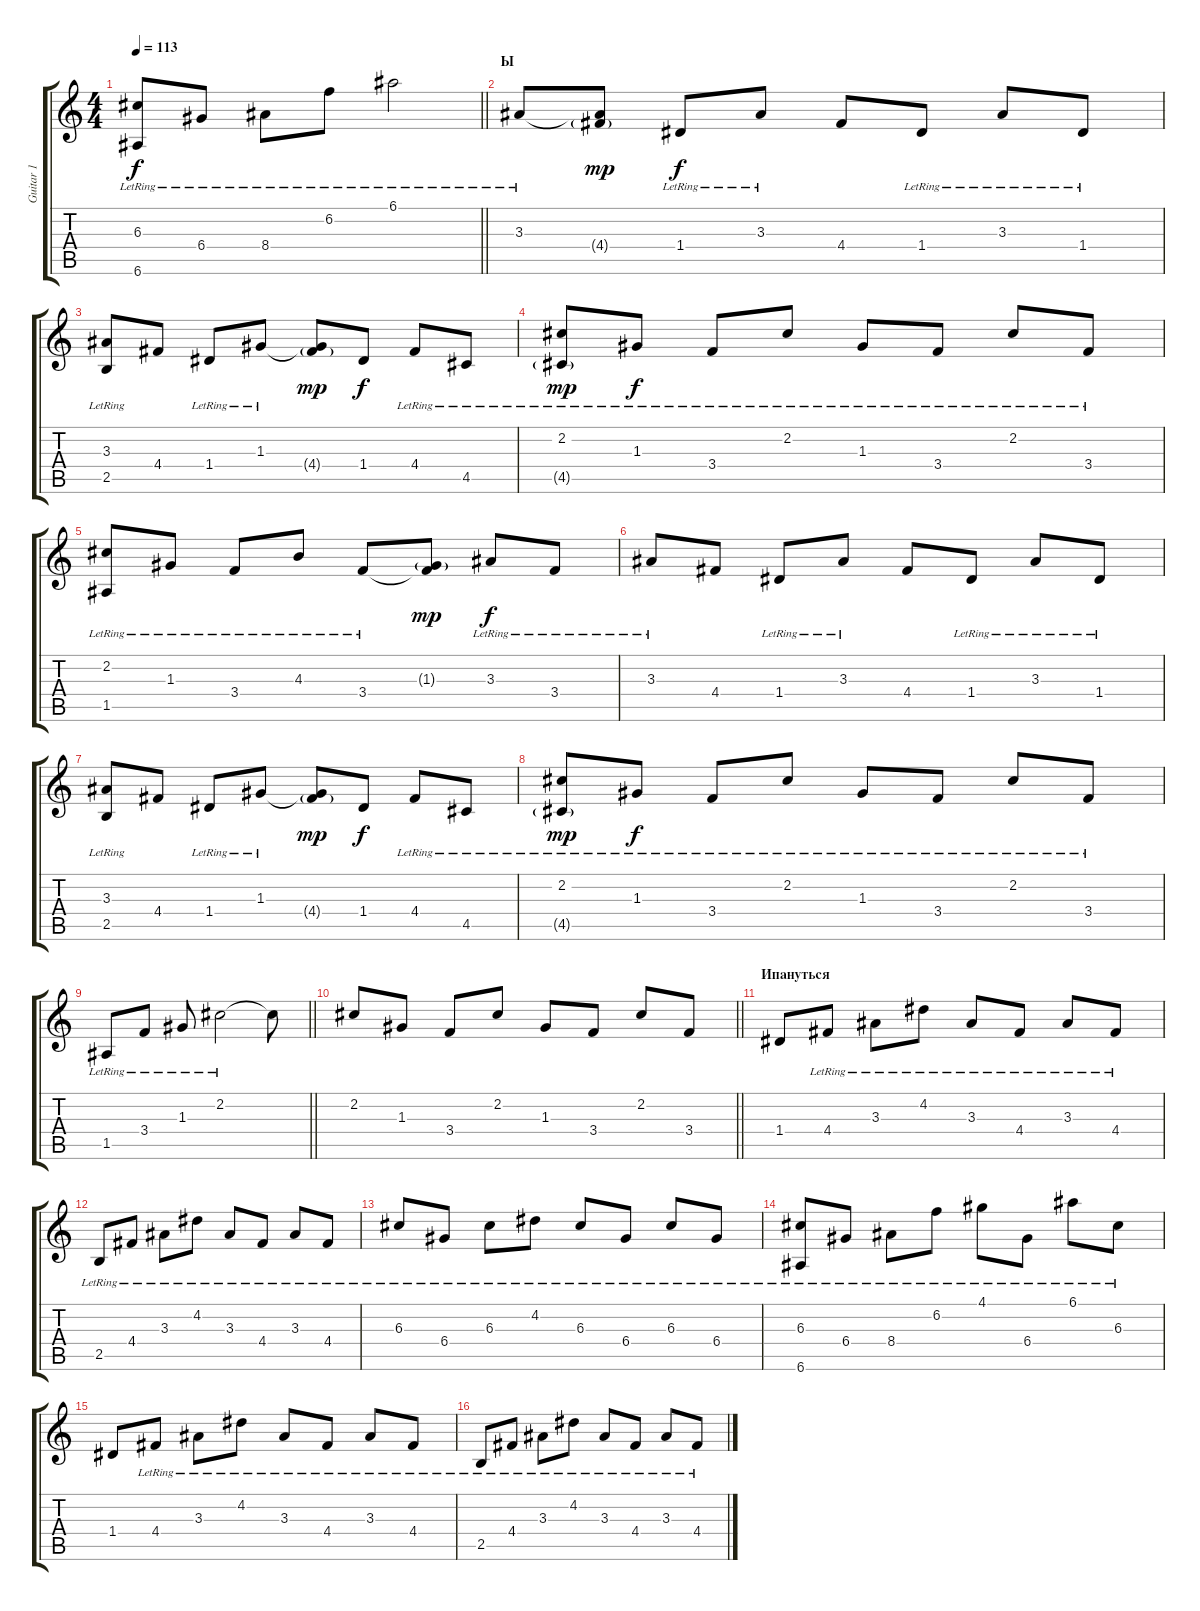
\track ("Guitar 1" "Guitar 1") {instrument acousticguitarnylon}
\staff {score tabs}
\tuning (E4 B3 G3 D3 A2 E2) {hide}
\ts (4 4)
\tempo 113
\clef g2
\barLineRight lightlight
\ks c
(6.3{lr} 6.6{lr}).8{dy f} 6.4{lr}.8 8.4{lr}.8 6.2{lr}.8 6.1{lr}.2 |
\section ("" "Ы")
3.3{lr}.8 (3.3{t} 4.4{g}).8{dy mp} 1.4{lr}.8{dy f} 3.3{lr}.8 4.4.8 1.4{lr}.8 3.3{lr}.8 1.4{lr}.8 |
(3.3{lr} 2.5{lr}).8 4.4.8 1.4{lr}.8 1.3{lr}.8 (1.3{t} 4.4{g}).8{dy mp} 1.4.8{dy f} 4.4{lr}.8 4.5{lr}.8 |
(2.2{lr} 4.5{g lr}).8{dy mp} 1.3{lr}.8{dy f} 3.4{lr}.8 2.2{lr}.8 1.3{lr}.8 3.4{lr}.8 2.2{lr}.8 3.4{lr}.8 |
(2.2{lr} 1.5{lr}).8 1.3{lr}.8 3.4{lr}.8 4.3{lr}.8 3.4{lr}.8 (1.3{g} 3.4{t}).8{dy mp} 3.3{lr}.8{dy f} 3.4{lr}.8 |
3.3{lr}.8 4.4.8 1.4{lr}.8 3.3{lr}.8 4.4.8 1.4{lr}.8 3.3{lr}.8 1.4{lr}.8 |
(3.3{lr} 2.5{lr}).8 4.4.8 1.4{lr}.8 1.3{lr}.8 (1.3{t} 4.4{g}).8{dy mp} 1.4.8{dy f} 4.4{lr}.8 4.5{lr}.8 |
(2.2{lr} 4.5{g lr}).8{dy mp} 1.3{lr}.8{dy f} 3.4{lr}.8 2.2{lr}.8 1.3{lr}.8 3.4{lr}.8 2.2{lr}.8 3.4{lr}.8 |
\barLineRight lightlight
1.5{lr}.8 3.4{lr}.8 1.3{lr}.8 2.2{lr}.2 2.2{t}.8 |
\barLineRight lightlight
2.2.8 1.3.8 3.4.8 2.2.8 1.3.8 3.4.8 2.2.8 3.4.8 |
\section ("" "Ипануться")
1.4.8 4.4{lr}.8 3.3{lr}.8 4.2{lr}.8 3.3{lr}.8 4.4{lr}.8 3.3{lr}.8 4.4{lr}.8 |
2.5{lr}.8 4.4{lr}.8 3.3{lr}.8 4.2{lr}.8 3.3{lr}.8 4.4{lr}.8 3.3{lr}.8 4.4{lr}.8 |
6.3{lr}.8 6.4{lr}.8 6.3{lr}.8 4.2{lr}.8 6.3{lr}.8 6.4{lr}.8 6.3{lr}.8 6.4{lr}.8 |
(6.3{lr} 6.6{lr}).8 6.4{lr}.8 8.4{lr}.8 6.2{lr}.8 4.1{lr}.8 6.4{lr}.8 6.1{lr}.8 6.3{lr}.8 |
1.4.8 4.4{lr}.8 3.3{lr}.8 4.2{lr}.8 3.3{lr}.8 4.4{lr}.8 3.3{lr}.8 4.4{lr}.8 |
2.5{lr}.8 4.4{lr}.8 3.3{lr}.8 4.2{lr}.8 3.3{lr}.8 4.4{lr}.8 3.3{lr}.8 4.4{lr}.8
